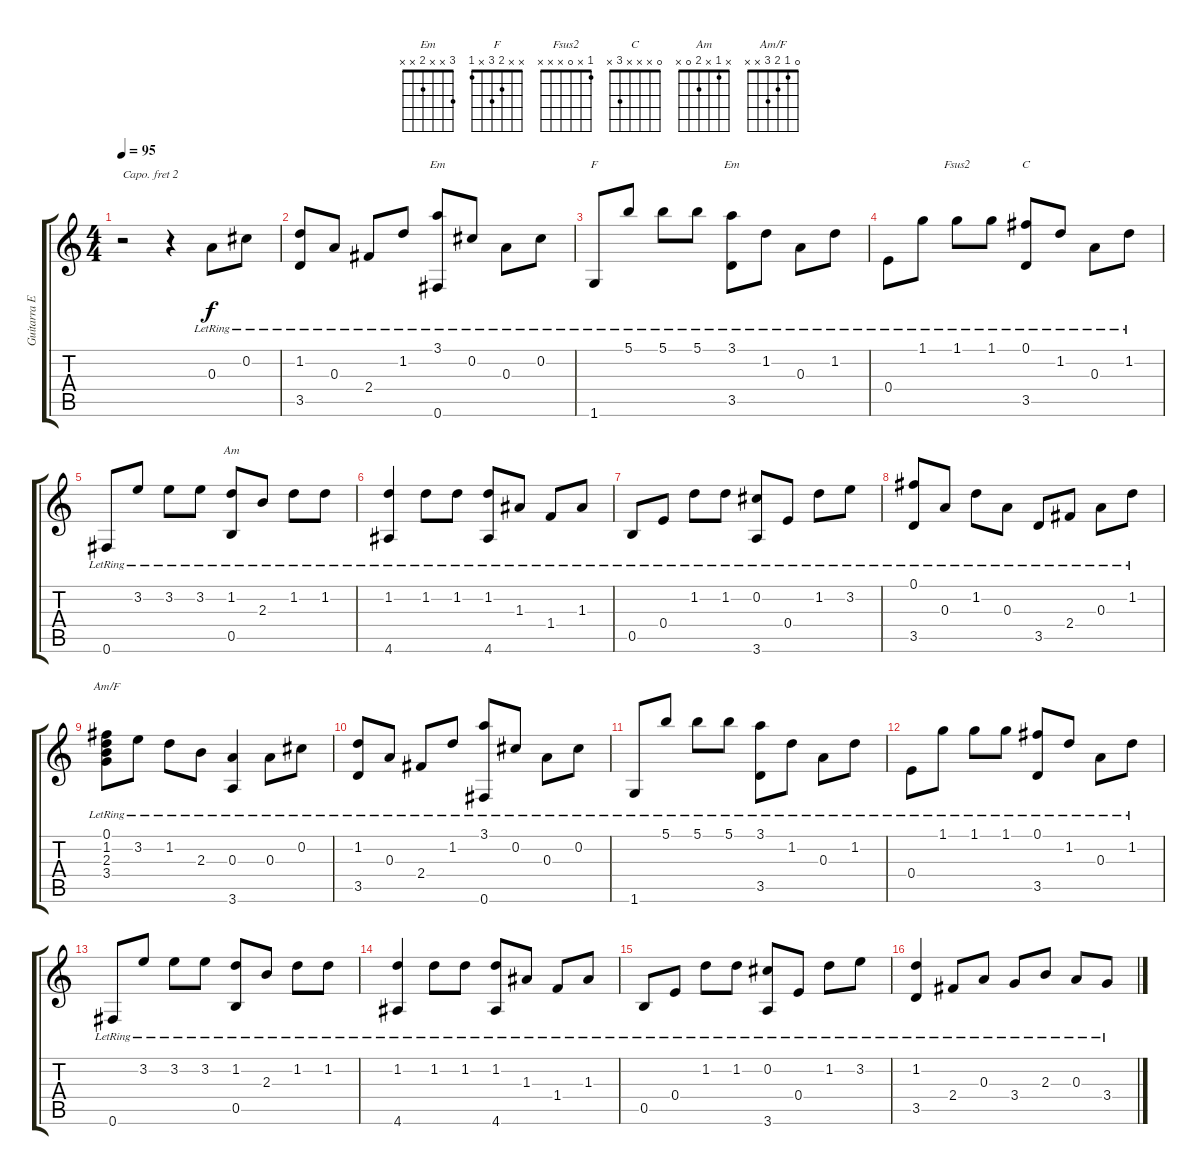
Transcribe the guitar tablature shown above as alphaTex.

\track ("Guitarra Española" "Guitarra E") {instrument acousticguitarsteel}
\staff {score tabs}
\capo 2
\tuning (E4 B3 G3 D3 A2 E2) {hide}
\chord ("Em" 3 x x x x 0)
\chord ("F" x x 2 3 x 1)
\chord ("Em" 3 x x 2 x x)
\chord ("Fsus2" 1 x 0 x x x)
\chord ("C" 0 x x x 3 x)
\chord ("Am" x 1 x 2 0 x)
\chord ("Am/F" 0 1 2 3 x x)
\ts (4 4)
\tempo 95
\clef g2
\ks c
r.2{dy f instrument acousticguitarsteel} r.4 0.3{lr}.8 0.2{lr}.8 |
(1.2{lr} 3.5{lr}).8 0.3{lr}.8 2.4{lr}.8 1.2{lr}.8 (3.1{lr} 0.6{lr}).8{ch "Em"} 0.2{lr}.8 0.3{lr}.8 0.2{lr}.8 |
1.6{lr}.8{ch "F"} 5.1{lr}.8 5.1{lr}.8 5.1{lr}.8 (3.1{lr} 3.5{lr}).8{ch "Em"} 1.2{lr}.8 0.3{lr}.8 1.2{lr}.8 |
0.4{lr}.8 1.1{lr}.8 1.1{lr}.8{ch "Fsus2"} 1.1{lr}.8 (0.1{lr} 3.5{lr}).8{ch "C"} 1.2{lr}.8 0.3{lr}.8 1.2{lr}.8 |
0.6{lr}.8 3.2{lr}.8 3.2{lr}.8 3.2{lr}.8 (1.2{lr} 0.5{lr}).8{ch "Am"} 2.3{lr}.8 1.2{lr}.8 1.2{lr}.8 |
(1.2{lr} 4.6{lr}).4 1.2{lr}.8 1.2{lr}.8 (1.2{lr} 4.6{lr}).8 1.3{lr}.8 1.4{lr}.8 1.3{lr}.8 |
0.5{lr}.8 0.4{lr}.8 1.2{lr}.8 1.2{lr}.8 (0.2{lr} 3.6{lr}).8 0.4{lr}.8 1.2{lr}.8 3.2{lr}.8 |
(0.1{lr} 3.5{lr}).8 0.3{lr}.8 1.2{lr}.8 0.3{lr}.8 3.5{lr}.8 2.4{lr}.8 0.3{lr}.8 1.2{lr}.8 |
(0.1{lr} 1.2{lr} 2.3{lr} 3.4{lr}).8{ch "Am/F"} 3.2{lr}.8 1.2{lr}.8 2.3{lr}.8 (0.3{lr} 3.6{lr}).4 0.3{lr}.8 0.2{lr}.8 |
(1.2{lr} 3.5{lr}).8 0.3{lr}.8 2.4{lr}.8 1.2{lr}.8 (3.1{lr} 0.6{lr}).8 0.2{lr}.8 0.3{lr}.8 0.2{lr}.8 |
1.6{lr}.8 5.1{lr}.8 5.1{lr}.8 5.1{lr}.8 (3.1{lr} 3.5{lr}).8 1.2{lr}.8 0.3{lr}.8 1.2{lr}.8 |
0.4{lr}.8 1.1{lr}.8 1.1{lr}.8 1.1{lr}.8 (0.1{lr} 3.5{lr}).8 1.2{lr}.8 0.3{lr}.8 1.2{lr}.8 |
0.6{lr}.8 3.2{lr}.8 3.2{lr}.8 3.2{lr}.8 (1.2{lr} 0.5{lr}).8 2.3{lr}.8 1.2{lr}.8 1.2{lr}.8 |
(1.2{lr} 4.6{lr}).4 1.2{lr}.8 1.2{lr}.8 (1.2{lr} 4.6{lr}).8 1.3{lr}.8 1.4{lr}.8 1.3{lr}.8 |
0.5{lr}.8 0.4{lr}.8 1.2{lr}.8 1.2{lr}.8 (0.2{lr} 3.6{lr}).8 0.4{lr}.8 1.2{lr}.8 3.2{lr}.8 |
(1.2{lr} 3.5{lr}).4 2.4{lr}.8 0.3{lr}.8 3.4{lr}.8 2.3{lr}.8 0.3{lr}.8 3.4{lr}.8
